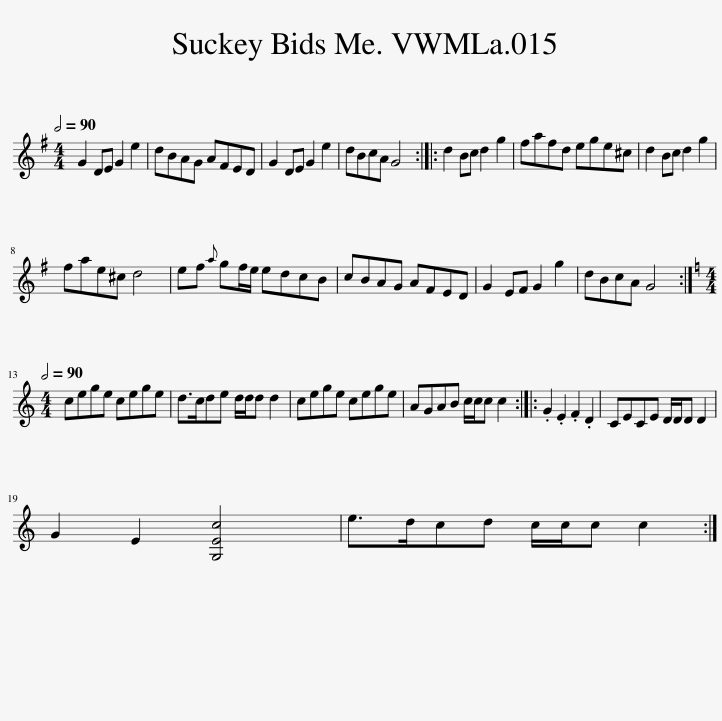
X:1
L:1/8
Q:1/2=90
M:4/4
I:linebreak $
K:G
V:1 treble
V:1
 G2 DE G2 e2 | dBAG AFED | G2 DE G2 e2 | dBcA G4 :: d2 Bc d2 g2 | %5
 fafd ege^c | d2 Bc d2 g2 |$ fae^c d4 | ef{a} gf/e/ edcB | cBAG AFED | %10
 G2 EF G2 g2 | dBcA G4 :|$[K:C][M:4/4][Q:1/2=90] cege cege | d>cde d/d/d d2 | cege cege | %15
 AGAB c/c/c c2 :: .G2 .E2 .F2 .D2 | CECE D/D/D D2 |$ G2 E2 [G,Ec]4 | e>dcd c/c/c c2 :| %20
